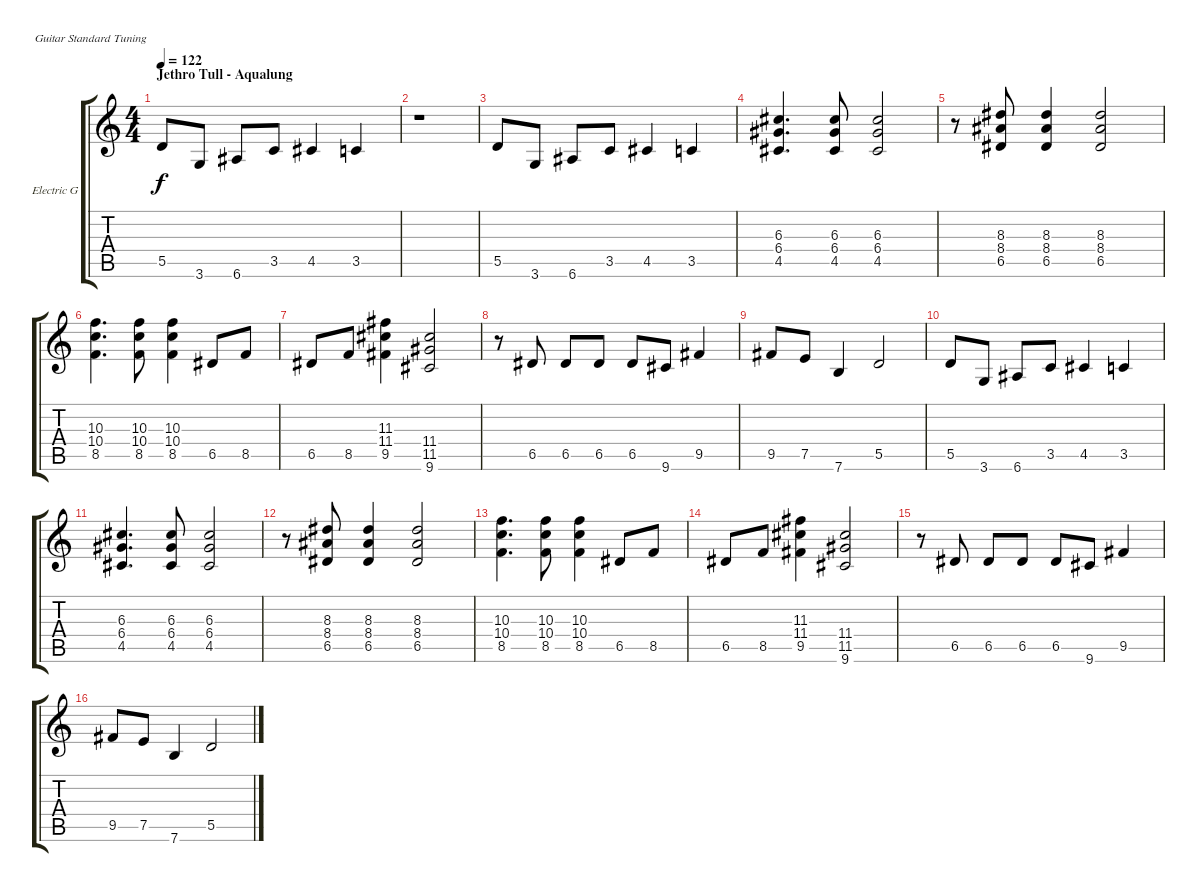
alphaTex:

\defaultSystemsLayout 4
\bracketExtendMode groupsimilarinstruments
\firstSystemTrackNameOrientation horizontal
\otherSystemsTrackNameOrientation horizontal
\track ("Electric Guitar" "Electric G") {instrument electricguitarclean}
\staff {score tabs}
\tuning (E4 B3 G3 D3 A2 E2)
\ts (4 4)
\section ("" "Jethro Tull - Aqualung")
\tempo 122
\clef g2
\scale
0.27451
\ks c
5.5.8{dy f} 3.6.8 6.6.8 3.5.8 4.5.4 3.5.4 |
\scale
0.053191 r.1 |
\scale
0.254968 5.5.8 3.6.8 6.6.8 3.5.8 4.5.4 3.5.4 |
\scale
0.183409 (6.3 6.4 4.5).4{d} (6.3 6.4 4.5).8 (6.3 6.4 4.5).2 |
\scale
0.233786 r.8 (8.3 8.4 6.5).8 (8.3 8.4 6.5).4 (8.3 8.4 6.5).2 |
(10.3 10.4 8.5).4{d} (10.3 10.4 8.5).8 (10.3 10.4 8.5).4 6.5.8 8.5.8 |
6.5.8 8.5.8 (11.3 11.4 9.5).4 (11.4 11.5 9.6).2 |
r.8 6.5.8 6.5.8 6.5.8 6.5.8 9.6.8 9.5.4 |
9.5.8 7.5.8 7.6.4 5.5.2 |
5.5.8 3.6.8 6.6.8 3.5.8 4.5.4 3.5.4 |
(6.3 6.4 4.5).4{d} (6.3 6.4 4.5).8 (6.3 6.4 4.5).2 |
r.8 (8.3 8.4 6.5).8 (8.3 8.4 6.5).4 (8.3 8.4 6.5).2 |
(10.3 10.4 8.5).4{d} (10.3 10.4 8.5).8 (10.3 10.4 8.5).4 6.5.8 8.5.8 |
6.5.8 8.5.8 (11.3 11.4 9.5).4 (11.4 11.5 9.6).2 |
r.8 6.5.8 6.5.8 6.5.8 6.5.8 9.6.8 9.5.4 |
9.5.8 7.5.8 7.6.4 5.5.2
